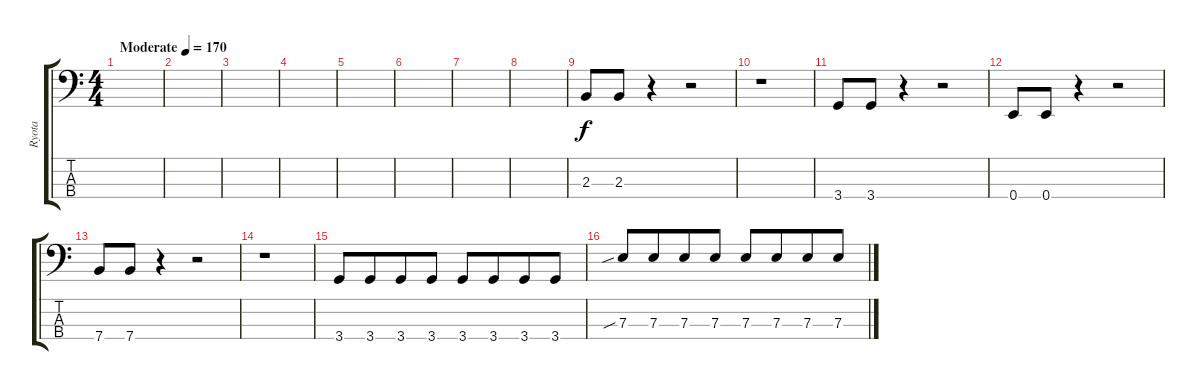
\track ("Ryota" "Ryota") {instrument electricbassfinger}
\staff {score tabs}
\tuning (G2 D2 A1 E1) {hide}
\ts (4 4)
\tempo (170 "Moderate")
\clef f4
\ks c
|
|
|
|
|
|
|
|
2.3.8 2.3.8 r.4 r.2 |
r.1 |
3.4.8 3.4.8 r.4 r.2 |
0.4.8 0.4.8 r.4 r.2 |
7.4.8 7.4.8 r.4 r.2 |
r.1 |
3.4.8 3.4.8{beam merge} 3.4.8 3.4.8 3.4.8 3.4.8{beam merge} 3.4.8 3.4.8 |
7.3{sib}.8{beam Up} 7.3.8{beam Up beam merge} 7.3.8{beam Up} 7.3.8{beam Up} 7.3.8{beam Up} 7.3.8{beam Up beam merge} 7.3.8{beam Up} 7.3.8{beam Up}
